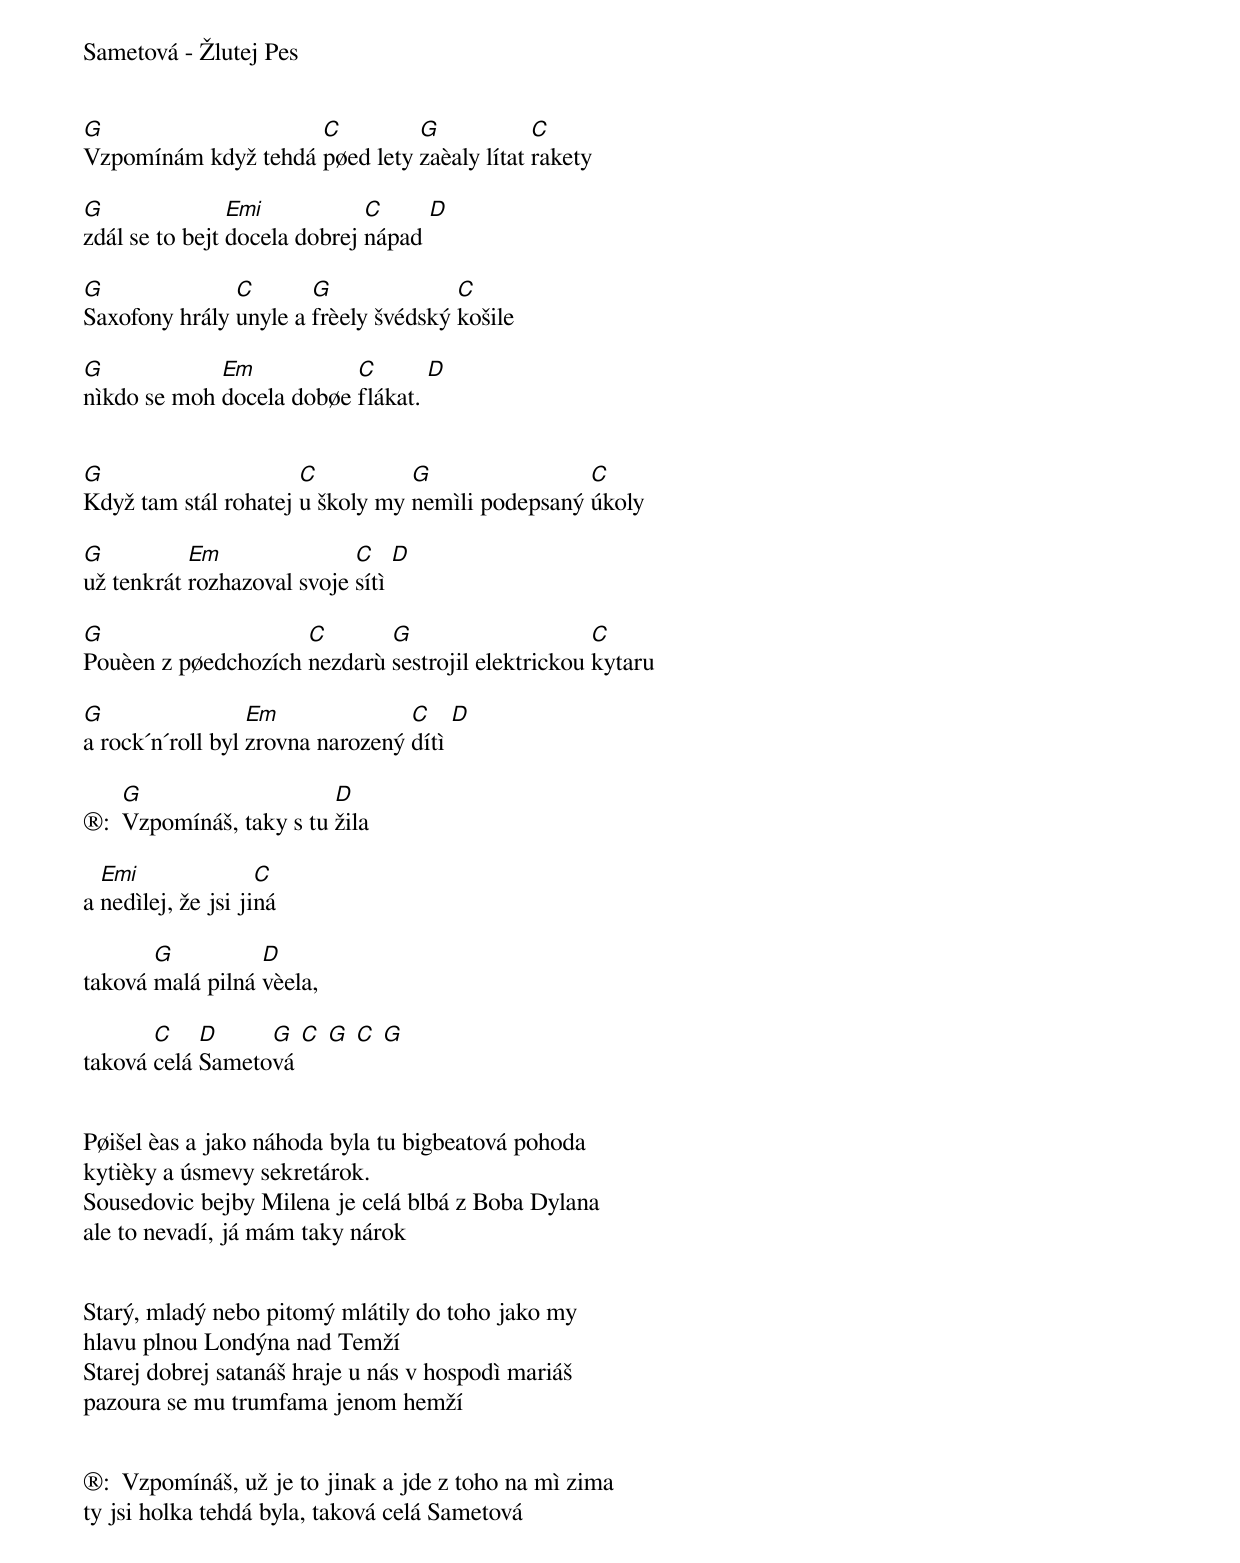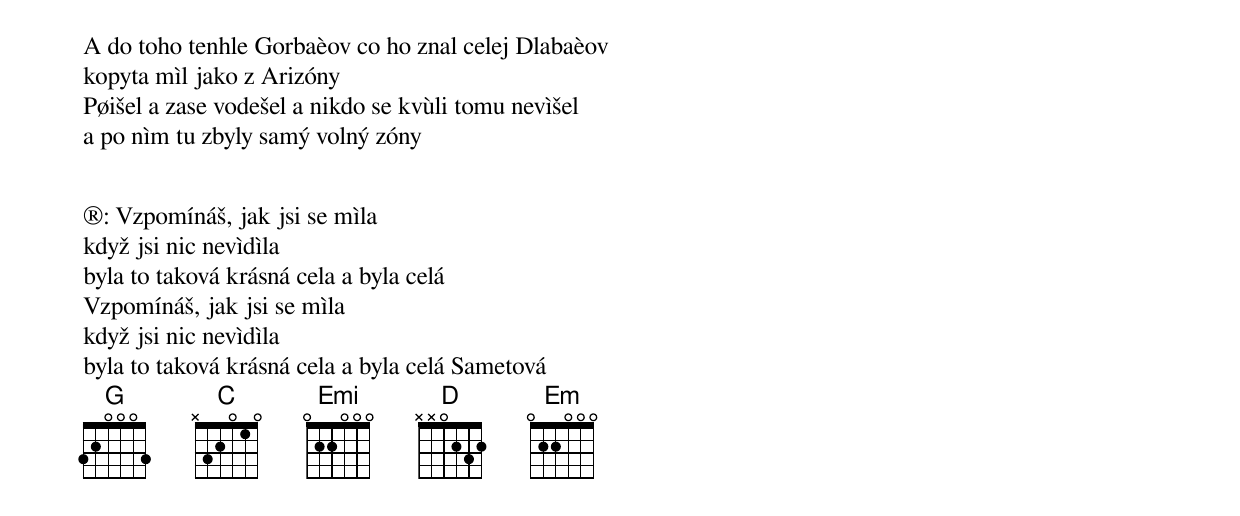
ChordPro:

Sametová - Žlutej Pes


[G]Vzpomínám když tehdá [C]pøed lety [G]zaèaly lítat [C]rakety

[G]zdál se to bejt [Emi]docela dobrej [C]nápad [D]

[G]Saxofony hrály [C]unyle a [G]frèely švédský [C]košile

[G]nìkdo se moh [Em]docela dobøe [C]flákat. [D]


[G]Když tam stál rohatej [C]u školy my [G]nemìli podepsaný [C]úkoly

[G]už tenkrát [Em]rozhazoval svoje [C]sítì [D]

[G]Pouèen z pøedchozích [C]nezdarù [G]sestrojil elektrickou [C]kytaru

[G]a rock´n´roll byl [Em]zrovna narozený [C]dítì [D]

®:  [G]Vzpomínáš, taky s tu [D]žila

a [Emi]nedìlej, že jsi ji[C]ná

taková [G]malá pilná [D]vèela,

taková [C]celá [D]Sameto[G]vá [C] [G] [C] [G]


Pøišel èas a jako náhoda byla tu bigbeatová pohoda
kytièky a úsmevy sekretárok.
Sousedovic bejby Milena je celá blbá z Boba Dylana
ale to nevadí, já mám taky nárok


Starý, mladý nebo pitomý mlátily do toho jako my
hlavu plnou Londýna nad Temží
Starej dobrej satanáš hraje u nás v hospodì mariáš
pazoura se mu trumfama jenom hemží


®:  Vzpomínáš, už je to jinak a jde z toho na mì zima
ty jsi holka tehdá byla, taková celá Sametová


A do toho tenhle Gorbaèov co ho znal celej Dlabaèov
kopyta mìl jako z Arizóny
Pøišel a zase vodešel a nikdo se kvùli tomu nevìšel
a po nìm tu zbyly samý volný zóny


®: Vzpomínáš, jak jsi se mìla
když jsi nic nevìdìla
byla to taková krásná cela a byla celá
Vzpomínáš, jak jsi se mìla
když jsi nic nevìdìla
byla to taková krásná cela a byla celá Sametová
